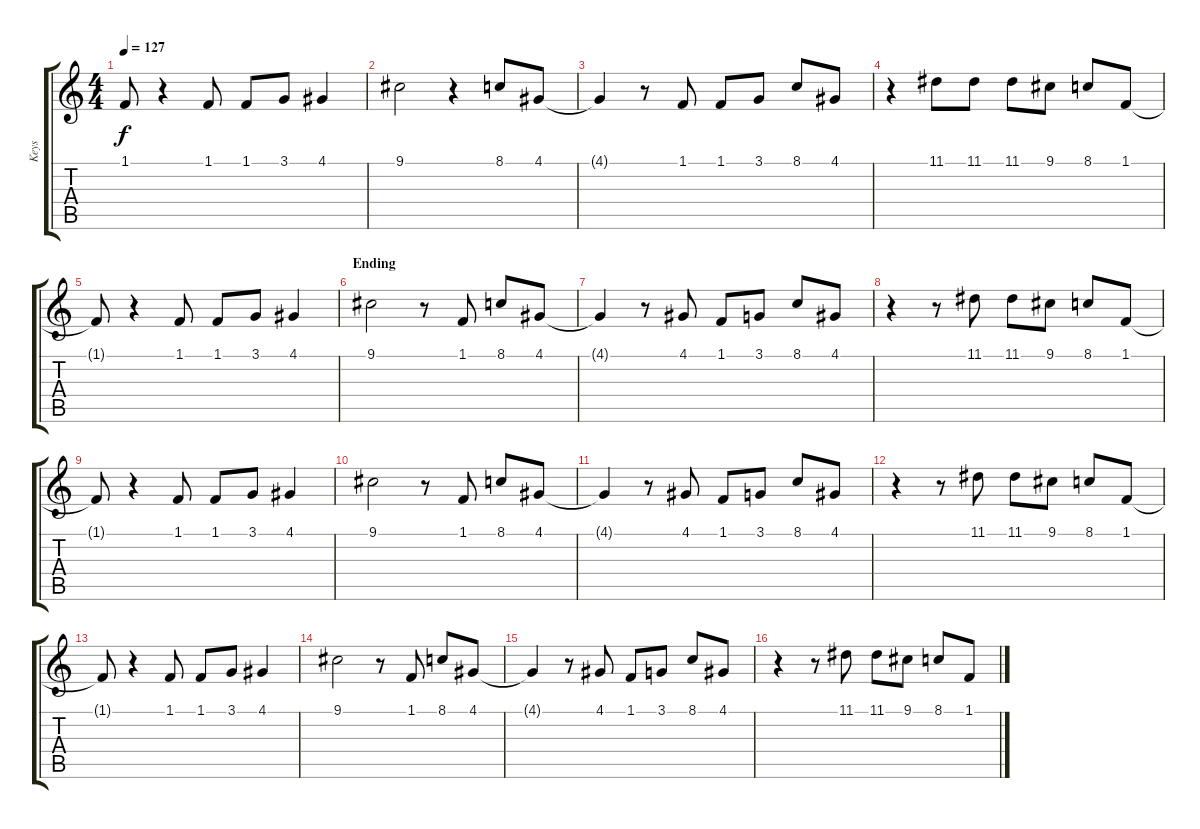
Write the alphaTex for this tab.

\track ("Keys" "Keys") {instrument brightacousticpiano}
\staff {score tabs}
\tuning (E4 B3 G3 D3 A2 E2) {hide}
\ts (4 4)
\tempo 127
\clef g2
\ks c
1.1{t}.8{dy f} r.4 1.1.8 1.1.8 3.1.8 4.1.4 |
9.1.2 r.4 8.1.8 4.1.8 |
4.1{t}.4 r.8 1.1.8 1.1.8 3.1.8 8.1.8 4.1.8 |
r.4 11.1.8 11.1.8 11.1.8 9.1.8 8.1.8 1.1.8 |
1.1{t}.8 r.4 1.1.8 1.1.8 3.1.8 4.1.4 |
\section ("" "Ending")
9.1.2 r.8 1.1.8 8.1.8 4.1.8 |
4.1{t}.4 r.8 4.1.8 1.1.8 3.1.8 8.1.8 4.1.8 |
r.4 r.8 11.1.8 11.1.8 9.1.8 8.1.8 1.1.8 |
1.1{t}.8 r.4 1.1.8 1.1.8 3.1.8 4.1.4 |
9.1.2 r.8 1.1.8 8.1.8 4.1.8 |
4.1{t}.4 r.8 4.1.8 1.1.8 3.1.8 8.1.8 4.1.8 |
r.4 r.8 11.1.8 11.1.8 9.1.8 8.1.8 1.1.8 |
1.1{t}.8 r.4 1.1.8 1.1.8 3.1.8 4.1.4 |
9.1.2 r.8 1.1.8 8.1.8 4.1.8 |
4.1{t}.4 r.8 4.1.8 1.1.8 3.1.8 8.1.8 4.1.8 |
r.4 r.8 11.1.8 11.1.8 9.1.8 8.1.8 1.1.8
